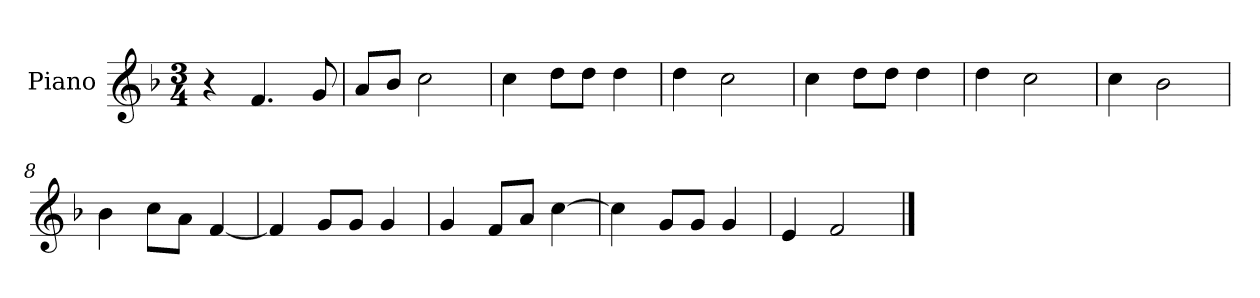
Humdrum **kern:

**kern
*part1
*staff1
*I"Piano
*I'P-no
*clefG2
*k[b-]
*M3/4
*MM180
=1
4r
4.f/
8g/
=2
8a/L
8b-/J
2cc\
=3
4cc\
8dd\L
8dd\J
4dd\
=4
4dd\
2cc\
=5
4cc\
8dd\L
8dd\J
4dd\
=6
4dd\
2cc\
=7
4cc\
2b-\
=8
4b-\
8cc\L
8a\J
[4f/
=9
4f/]
8g/L
8g/J
4g/
=10
4g/
8f/L
8a/J
[4cc\
!!LO:LB:g=z
=11
4cc\]
8g/L
8g/J
4g/
=12
4e/
2f/
==
*-
